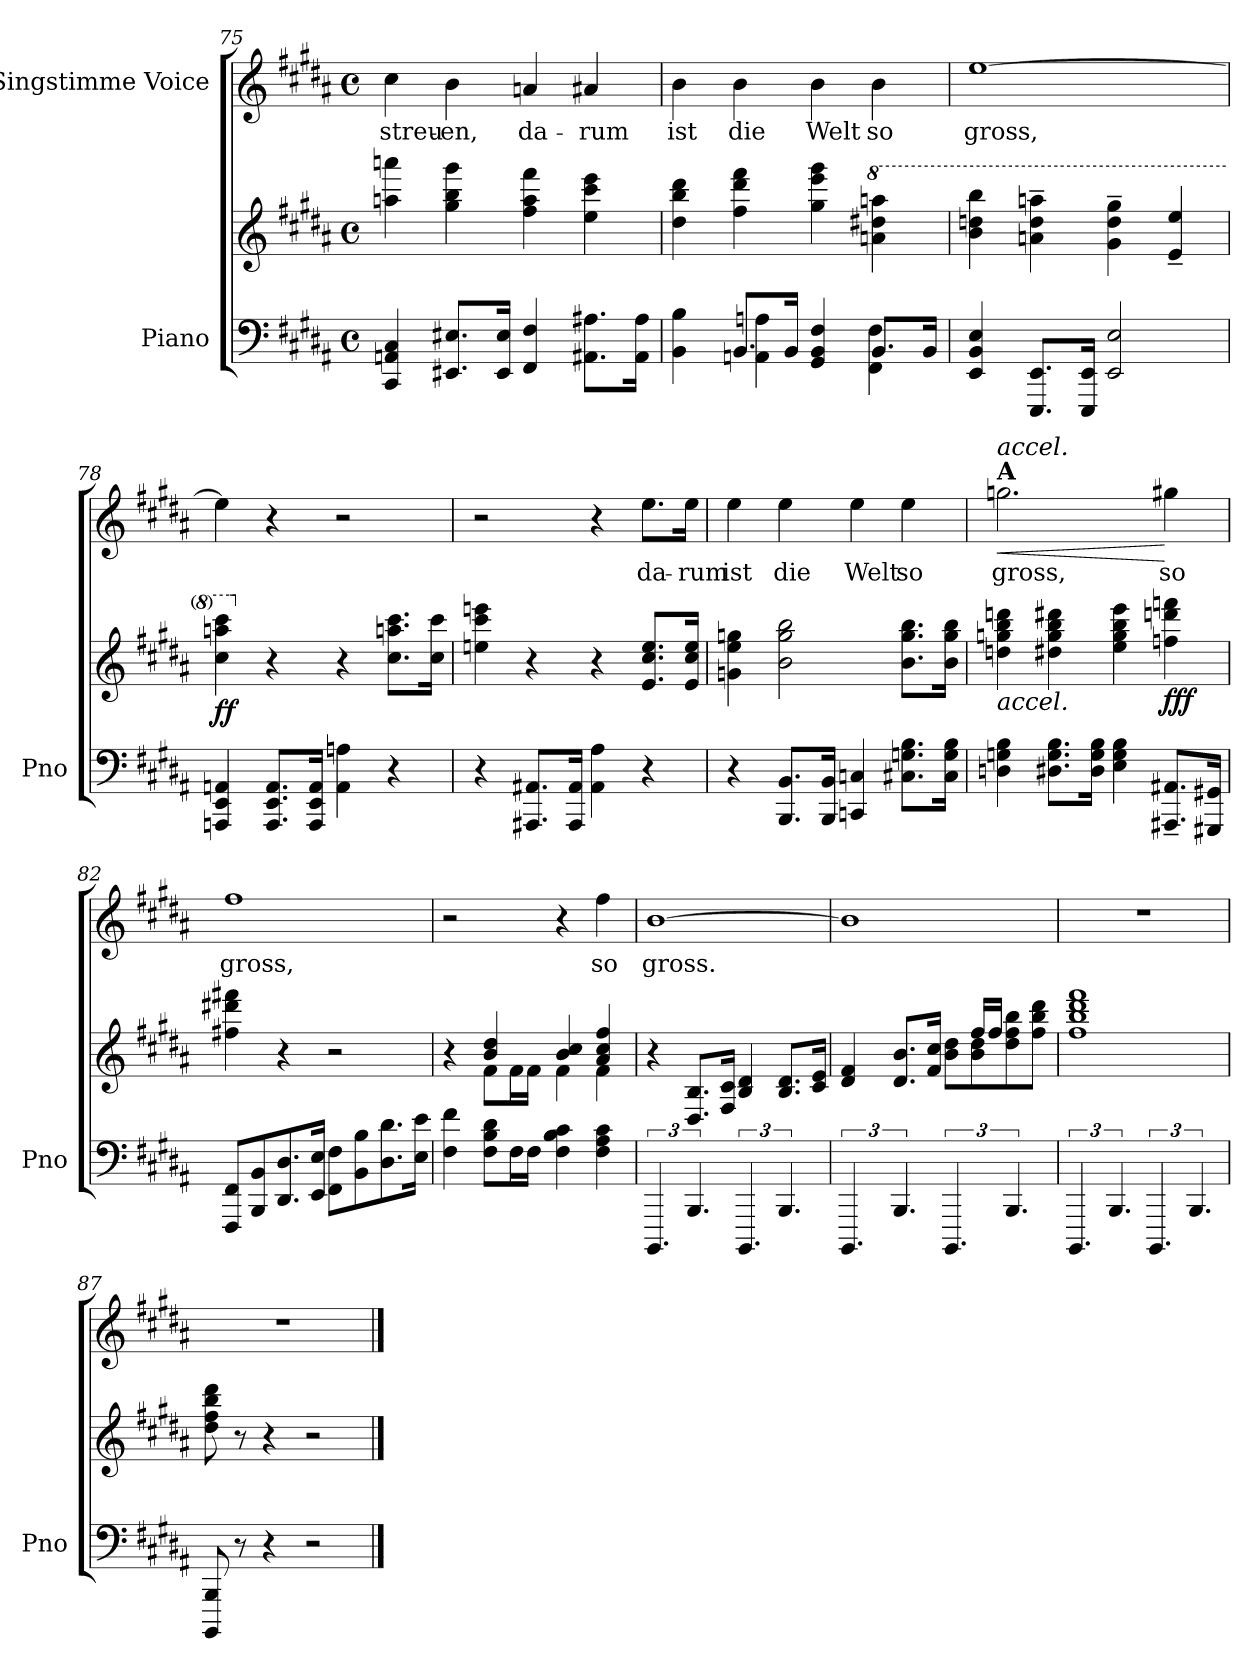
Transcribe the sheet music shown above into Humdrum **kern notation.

**kern	**kern	**dynam	**kern	**text	**dynam
*part2	*part2	*part2	*part1	*part1	*part1
*staff3	*staff2	*staff2/3	*staff1	*staff1	*staff1
*I"Piano	*	*	*I"Singstimme Voice	*	*
*I'Pno	*	*	*	*	*
*clefF4	*clefG2	*	*clefG2	*	*
*k[f#c#g#d#a#]	*k[f#c#g#d#a#]	*	*k[f#c#g#d#a#]	*	*
*M4/4	*M4/4	*	*M4/4	*	*
*met(c)	*met(c)	*	*met(c)	*	*
=75	=75	=75	=75	=75	=75
!	!	!	!	!LO:LY:b	!
4CC#/ 4AAn/ 4C#/	4aan\ 4aaan\	.	4cc#\	-streu-	.
!	!	!	!	!LO:LY:b	!
8.EE#X/ 8.E#X/L	4gg#\ 4bb\ 4ggg#\	.	4b\	-en,	.
16EE#/ 16E#/Jk	.	.	.	.	.
!	!	!	!	!LO:LY:b	!
4FF#/ 4F#/	4ff#\ 4aa\ 4fff#\	.	4an/	da-	.
!	!	!	!	!LO:LY:b	!
8.AA#X\ 8.A#X\L	4ee\ 4ccc#\ 4eee\	.	4a#X/	-rum	.
16AA#\ 16A#\Jk	.	.	.	.	.
=76	=76	=76	=76	=76	=76
*^	*	*	*	*	*
!	!	!	!	!	!LO:LY:b	!
4BB\ 4B\	4ryy	4dd#\ 4bb\ 4ddd#\	.	4b\	ist	.
!	!	!	!	!	!LO:LY:b	!
8.BB/L	4AAn\ 4An\	4ff#\ 4ddd#\ 4fff#\	.	4b\	die	.
16BB/Jk	.	.	.	.	.	.
!	!	!	!	!	!LO:LY:b	!
4GG#/ 4BB/ 4F#/	4ryy	4gg#\ 4eee\ 4ggg#\	.	4b\	Welt	.
*	*	*8va	*	*	*	*
!	!	!	!	!	!LO:LY:b	!
8.BB/L	4FF#\ 4F#\	4aan\ 4ddd#X\ 4aaan\	.	4b\	so	.
16BB/Jk	.	.	.	.	.	.
*v	*v	*	*	*	*	*
=77	=77	=77	=77	=77	=77
!	!	!	!	!LO:LY:b	!
4EE/ 4BB/ 4E/	4bb\ 4dddn\ 4bbb\	.	[1ee	gross,	.
8.EEE/ 8.EE/L	4aan\~ 4ddd\~ 4aaan\~	.	.	.	.
16EEE/ 16EE/Jk	.	.	.	.	.
2EE/ 2E/	4gg#\~ 4ddd\~ 4ggg#\~	.	.	.	.
.	4ee/~ 4eee/~	.	.	.	.
!!LO:LB:g=z
=78	=78	=78	=78	=78	=78
!	!	!LO:DY:b	!	!	!
4AAAn/ 4EE/ 4AAn/	4ccc#\ 4aaan\ 4cccc#\	ff	4ee\]	.	.
*	*X8va	*	*	*	*
8.AAA/ 8.EE/ 8.AA/L	4r	.	4r	.	.
16AAA/ 16EE/ 16AA/Jk	.	.	.	.	.
4AA\ 4An\	4r	.	2r	.	.
4r	8.cc#\ 8.aan\ 8.ccc#\L	.	.	.	.
.	16cc#\ 16ccc#\Jk	.	.	.	.
=79	=79	=79	=79	=79	=79
4r	4een\ 4ccc#\ 4eeen\	.	2r	.	.
8.AAA#X/ 8.AA#X/L	4r	.	.	.	.
16AAA#/ 16AA#/Jk	.	.	.	.	.
4AA#\ 4A#\	4r	.	4r	.	.
!	!	!	!	!LO:LY:b	!
4r	8.e/ 8.cc#/ 8.ee/L	.	8.ee\L	da-	.
!	!	!	!	!LO:LY:b	!
.	16e/ 16cc#/ 16ee/Jk	.	16ee\Jk	-rum	.
=80	=80	=80	=80	=80	=80
!	!	!	!	!LO:LY:b	!
4r	4gn\ 4ee\ 4ggn\	.	4ee\	ist	.
!	!	!	!	!LO:LY:b	!
8.BBB/ 8.BB/L	2b\ 2gg\ 2bb\	.	4ee\	die	.
16BBB/ 16BB/Jk	.	.	.	.	.
!	!	!	!	!LO:LY:b	!
4CCn/ 4Cn/	.	.	4ee\	Welt	.
!	!	!	!	!LO:LY:b	!
8.C#X\ 8.Gn\ 8.B\L	8.b\ 8.gg\ 8.bb\L	.	4ee\	so	.
16C#\ 16G\ 16B\Jk	16b\ 16gg\ 16bb\Jk	.	.	.	.
=81	=81	=81	=81	=81	=81
!	!	!	!LO:TX:a:B:t=A	!	!
!	!	!	!LO:TX:a:i:t=accel.	!	!
!	!LO:TX:b:i:t=accel.	!	!	!	!
!	!	!	!	!LO:LY:b	!LO:HP:b
4Dn\ 4Gn\ 4B\	4ddn\ 4ggn\ 4bb\ 4dddn\	.	2.ggn\	gross,	<
8.D#X\ 8.G\ 8.B\L	4dd#X\ 4gg\ 4bb\ 4ddd#X\	.	.	.	.
16D#\ 16G\ 16B\Jk	.	.	.	.	.
4E\ 4G\ 4B\	4ee\ 4gg\ 4bb\ 4eee\	.	.	.	.
!	!	!LO:DY:b	!	!LO:LY:b	!
8.AAA#X/~ 8.AA#X/~L	4ffn\ 4dddn\ 4fffn\	fff	4gg#X\	so	[
16GGG#X/ 16GG#X/Jk	.	.	.	.	.
=82	=82	=82	=82	=82	=82
!	!	!	!	!LO:LY:b	!
8FFF#/ 8FF#/L	4ff#X\ 4ddd#X\ 4fff#X\	.	1ff#	gross,	.
8BBB/ 8BB/	.	.	.	.	.
8.DD#/ 8.D#/	4r	.	.	.	.
16EE/ 16E/Jk	.	.	.	.	.
8FF#\ 8F#\L	2r	.	.	.	.
8BB\ 8B\	.	.	.	.	.
8.D#\ 8.d#\	.	.	.	.	.
16E\ 16e\Jk	.	.	.	.	.
!!LO:LB:g=z
=83	=83	=83	=83	=83	=83
*	*^	*	*	*	*
4F#\ 4f#\	4r	4ryy	.	2r	.	.
8F#\ 8B\ 8d#\L	4b/ 4dd#/	8f#\L	.	.	.	.
16F#\L	.	16f#\L	.	.	.	.
16F#\JJ	.	16f#\JJ	.	.	.	.
4F#\ 4B\ 4c#\	4b/ 4cc#/	4f#\	.	4r	.	.
!	!	!	!	!	!LO:LY:b	!
4F#\ 4A#\ 4c#\	4a#/ 4cc#/ 4ff#/	4f#\	.	4ff#\	so	.
=84	=84	=84	=84	=84	=84	=84
!	!	!	!	!	!LO:LY:b	!
*	*v	*v	*	*	*	*
6.BBBB/	4r	.	[1b	gross.	.
6.BBB/	8.D#/ 8.B/L	.	.	.	.
.	16F#/ 16c#/Jk	.	.	.	.
6.BBBB/	4B/ 4d#/	.	.	.	.
6.BBB/	8.B/ 8.d#/L	.	.	.	.
.	16c#/ 16e/Jk	.	.	.	.
=85	=85	=85	=85	=85	=85
*	*^	*	*	*	*
6.BBBB/	4d#/ 4f#/	8ryy	.	1b]	.	.
*	*v	*v	*	*	*	*
6.BBB/	8.d#/ 8.b/L	.	.	.	.
.	16f#/ 16cc#/Jk	.	.	.	.
6.BBBB/	8b\ 8dd#\L	.	.	.	.
*	*^	*	*	*	*
.	8b\ 8dd#\	16ff#/LL	.	.	.	.
.	.	16ff#/JJ	.	.	.	.
6.BBB/	8dd#\ 8ff#\ 8bb\	4ryy	.	.	.	.
.	8ff#\ 8bb\ 8ddd#\J	.	.	.	.	.
*	*v	*v	*	*	*	*
=86	=86	=86	=86	=86	=86
6.BBBB/	1ff# 1bb 1ddd# 1fff#	.	1r	.	.
6.BBB/	.	.	.	.	.
6.BBBB/	.	.	.	.	.
6.BBB/	.	.	.	.	.
=87	=87	=87	=87	=87	=87
8BBBB/ 8BBB/	8dd#\ 8ff#\ 8bb\ 8ddd#\	.	1r	.	.
8r	8r	.	.	.	.
4r	4r	.	.	.	.
2r	2r	.	.	.	.
==	==	==	==	==	==
*-	*-	*-	*-	*-	*-
